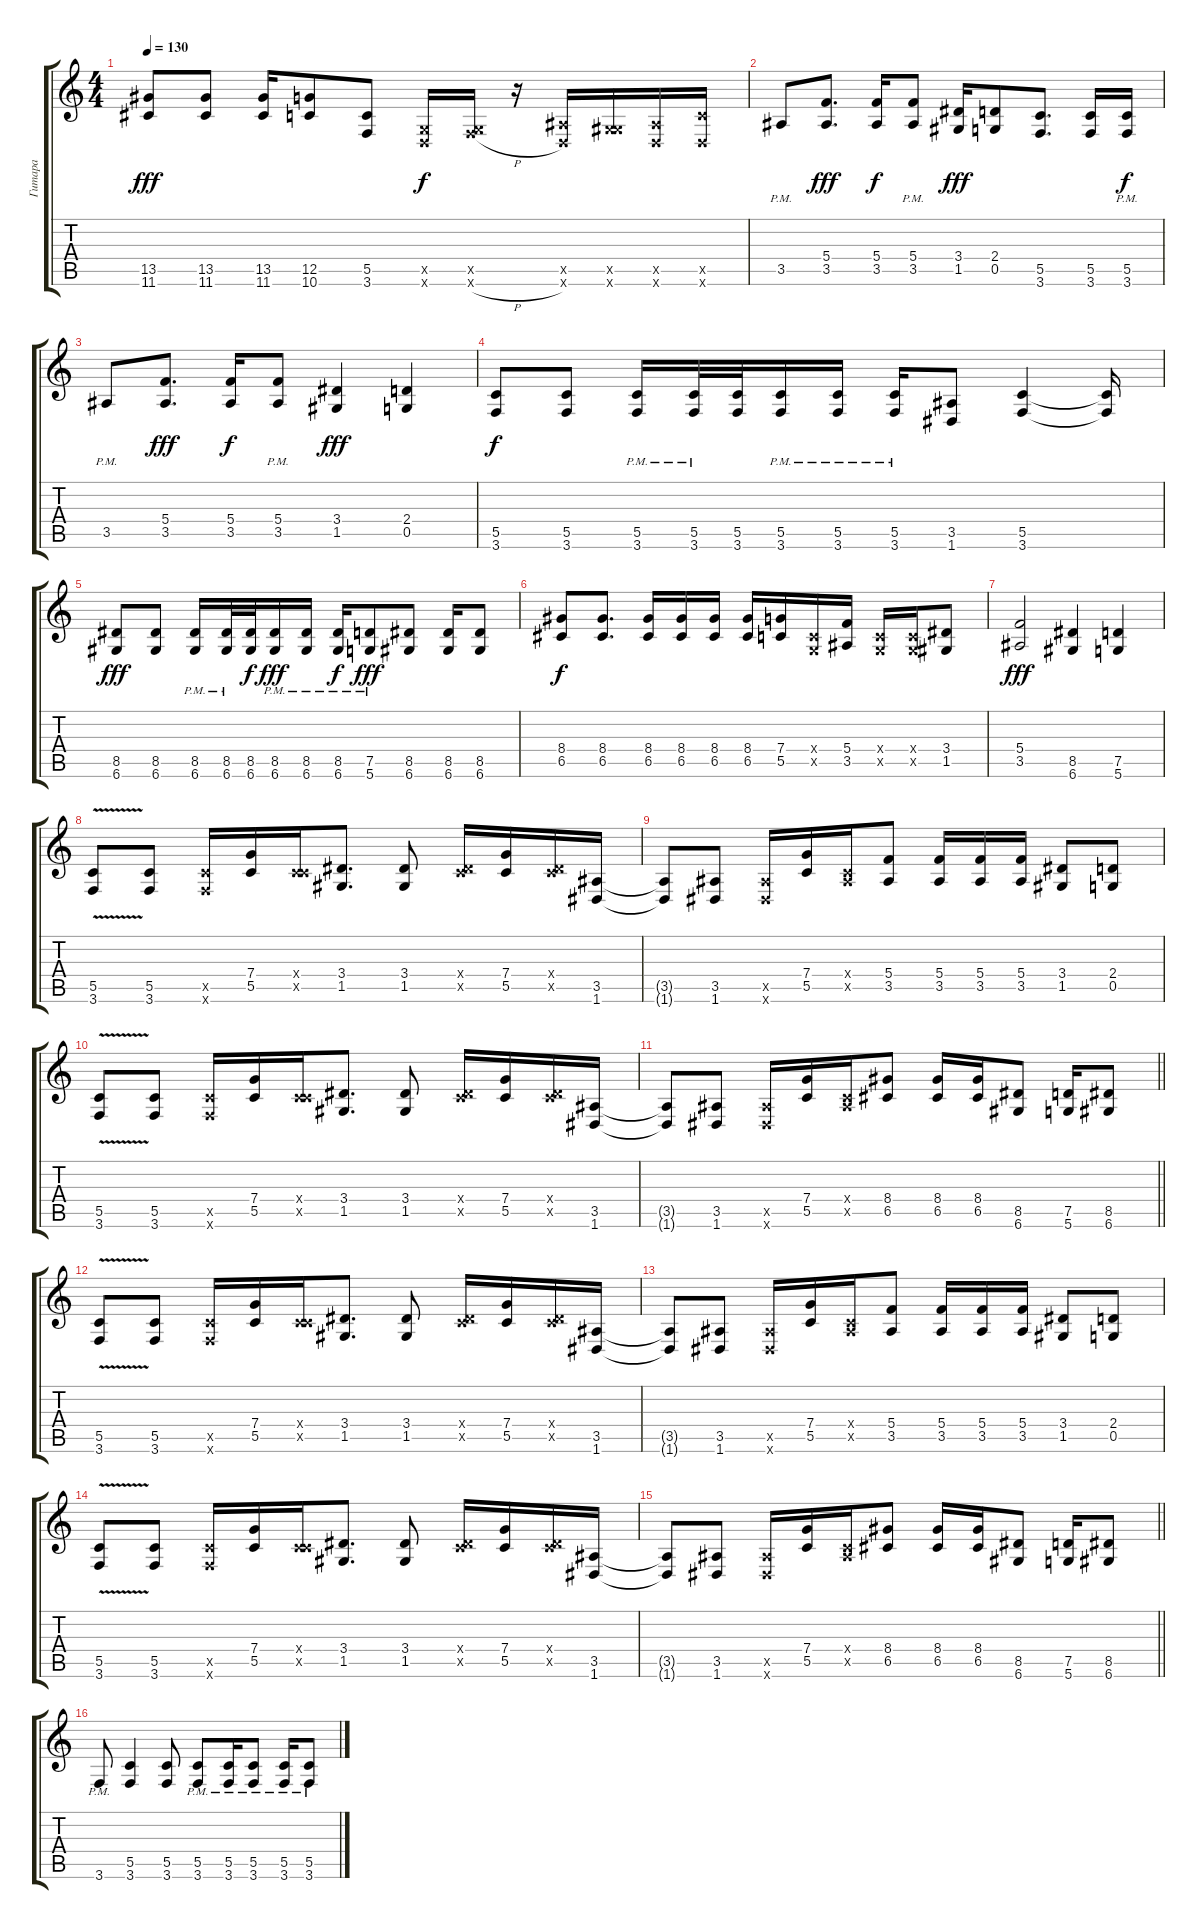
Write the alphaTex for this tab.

\track ("Гитара" "Гитара") {instrument distortionguitar}
\staff {score tabs}
\tuning (D4 A3 F3 C3 G2 D2) {hide}
\ts (4 4)
\tempo 130
\clef g2
\ks c
(13.5 11.6).8{dy fff} (13.5 11.6).8 (13.5 11.6).16 (12.5 10.6).8 (5.5 3.6).8 (0.5{x} 0.6{x}).16{dy f} (0.5{x} 3.6{h x}).16 r.16 (3.5{x} 0.6{x}).16 (0.5{x} 6.6{x}).16 (3.5{x} 0.6{x}).16 (5.5{x} 0.6{x}).16 |
3.5{pm}.8 (5.4 3.5).8{d dy fff} (5.4 3.5).16{dy f} (5.4{pm} 3.5{pm}).8 (3.4 1.5).16{dy fff} (2.4 0.5).8 (5.5 3.6).8{d} (5.5 3.6).16 (5.5{pm} 3.6{pm}).16{dy f} |
3.5{pm}.8 (5.4 3.5).8{d dy fff} (5.4 3.5).16{dy f} (5.4{pm} 3.5{pm}).8 (3.4 1.5).4{dy fff} (2.4 0.5).4 |
(5.5 3.6).8{dy f} (5.5 3.6).8 (5.5{pm} 3.6{pm}).16 (5.5{pm} 3.6{pm}).32 (5.5 3.6).32 (5.5{pm} 3.6{pm}).16 (5.5{pm} 3.6{pm}).16 (5.5{pm} 3.6{pm}).16 (3.5 1.6).8 (5.5 3.6).4 (5.5{t} 3.6{t}).16 |
(8.5 6.6).8{dy fff} (8.5 6.6).8 (8.5{pm} 6.6{pm}).16 (8.5{pm} 6.6{pm}).32 (8.5 6.6).32{dy f} (8.5{pm} 6.6{pm}).16{dy fff} (8.5{pm} 6.6{pm}).16 (8.5{pm} 6.6{pm}).16{dy f} (7.5{pm} 5.6{pm}).8{dy fff} (8.5 6.6).8 (8.5 6.6).16 (8.5 6.6).8 |
(8.4 6.5).8{dy f} (8.4 6.5).8{d} (8.4 6.5).16 (8.4 6.5).16 (8.4 6.5).16 (8.4 6.5).16 (7.4 5.5).16 (0.4{x} 0.5{x}).16 (5.4 3.5).16 (0.4{x} 0.5{x}).16 (0.4{x} 0.5{x}).16 (3.4 1.5).8 |
(5.4 3.5).2{dy fff} (8.5 6.6).4 (7.5 5.6).4 |
(5.5 3.6{v}).8 (5.5 3.6).8 (5.5{x} 3.6{x}).16 (7.4 5.5).16 (0.4{x} 5.5{x}).16 (3.4 1.5).8{d} (3.4 1.5).8 (0.4{x} 8.5{x}).16 (7.4 5.5).16 (0.4{x} 8.5{x}).16 (3.5 1.6).16 |
(3.5{t} 1.6{t}).8 (3.5 1.6).8 (3.5{x} 1.6{x}).16 (7.4 5.5).16 (0.4{x} 3.5{x}).16 (5.4 3.5).8 (5.4 3.5).16 (5.4 3.5).16 (5.4 3.5).16 (3.4 1.5).8 (2.4 0.5).8 |
(5.5 3.6{v}).8 (5.5 3.6).8 (5.5{x} 3.6{x}).16 (7.4 5.5).16 (0.4{x} 5.5{x}).16 (3.4 1.5).8{d} (3.4 1.5).8 (0.4{x} 8.5{x}).16 (7.4 5.5).16 (0.4{x} 8.5{x}).16 (3.5 1.6).16 |
\barLineRight lightlight
(3.5{t} 1.6{t}).8 (3.5 1.6).8 (3.5{x} 1.6{x}).16 (7.4 5.5).16 (0.4{x} 3.5{x}).16 (8.4 6.5).8 (8.4 6.5).16 (8.4 6.5).16 (8.5 6.6).8 (7.5 5.6).16 (8.5 6.6).8 |
(5.5 3.6{v}).8 (5.5 3.6).8 (5.5{x} 3.6{x}).16 (7.4 5.5).16 (0.4{x} 5.5{x}).16 (3.4 1.5).8{d} (3.4 1.5).8 (0.4{x} 8.5{x}).16 (7.4 5.5).16 (0.4{x} 8.5{x}).16 (3.5 1.6).16 |
(3.5{t} 1.6{t}).8 (3.5 1.6).8 (3.5{x} 1.6{x}).16 (7.4 5.5).16 (0.4{x} 3.5{x}).16 (5.4 3.5).8 (5.4 3.5).16 (5.4 3.5).16 (5.4 3.5).16 (3.4 1.5).8 (2.4 0.5).8 |
(5.5 3.6{v}).8 (5.5 3.6).8 (5.5{x} 3.6{x}).16 (7.4 5.5).16 (0.4{x} 5.5{x}).16 (3.4 1.5).8{d} (3.4 1.5).8 (0.4{x} 8.5{x}).16 (7.4 5.5).16 (0.4{x} 8.5{x}).16 (3.5 1.6).16 |
\barLineRight lightlight
(3.5{t} 1.6{t}).8 (3.5 1.6).8 (3.5{x} 1.6{x}).16 (7.4 5.5).16 (0.4{x} 3.5{x}).16 (8.4 6.5).8 (8.4 6.5).16 (8.4 6.5).16 (8.5 6.6).8 (7.5 5.6).16 (8.5 6.6).8 |
3.6{pm}.8 (5.5 3.6).4 (5.5 3.6).8 (5.5{pm} 3.6{pm}).8 (5.5{pm} 3.6).16 (5.5{pm} 3.6).8 (5.5{pm} 3.6).16 (5.5{pm} 3.6).8
